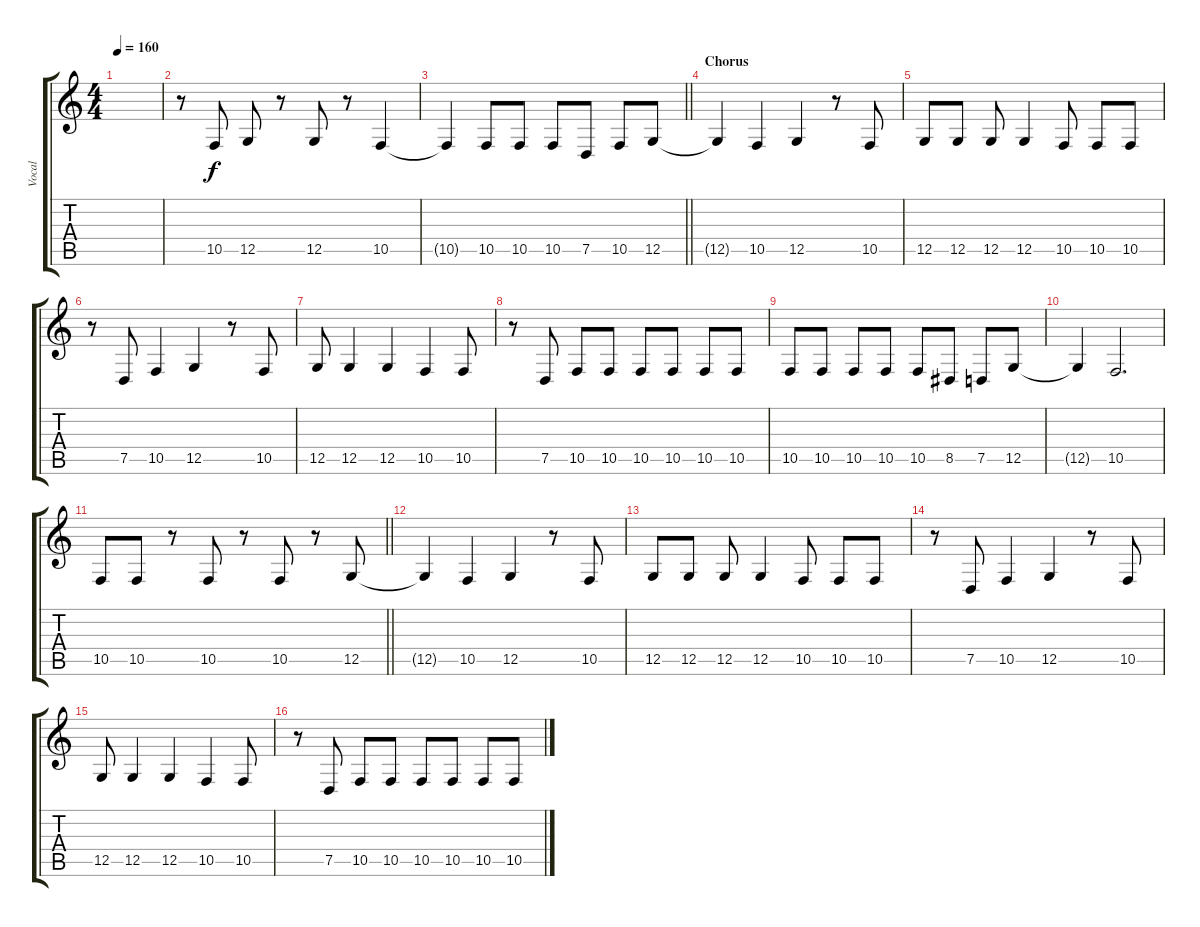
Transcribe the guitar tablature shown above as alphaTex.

\track ("Vocal" "Vocal") {instrument clarinet}
\staff {score tabs}
\tuning (D4 A3 F3 C3 G2 C2) {hide}
\ts (4 4)
\tempo 160
\clef g2
\ks c
|
r.8 10.5.8 12.5.8 r.8 12.5.8 r.8 10.5.4 |
\barLineRight lightlight
10.5{t}.4 10.5.8 10.5.8 10.5.8 7.5.8 10.5.8 12.5.8 |
\section ("" "Chorus")
12.5{t}.4 10.5.4 12.5.4 r.8 10.5.8 |
12.5.8 12.5.8 12.5.8 12.5.4 10.5.8 10.5.8 10.5.8 |
r.8 7.5.8 10.5.4 12.5.4 r.8 10.5.8 |
12.5.8 12.5.4 12.5.4 10.5.4 10.5.8 |
r.8 7.5.8 10.5.8 10.5.8 10.5.8 10.5.8 10.5.8 10.5.8 |
10.5.8 10.5.8 10.5.8 10.5.8 10.5.8 8.5.8 7.5.8 12.5.8 |
12.5{t}.4 10.5.2{d} |
\barLineRight lightlight
10.5.8 10.5.8 r.8 10.5.8 r.8 10.5.8 r.8 12.5.8 |
12.5{t}.4 10.5.4 12.5.4 r.8 10.5.8 |
12.5.8 12.5.8 12.5.8 12.5.4 10.5.8 10.5.8 10.5.8 |
r.8 7.5.8 10.5.4 12.5.4 r.8 10.5.8 |
12.5.8 12.5.4 12.5.4 10.5.4 10.5.8 |
r.8 7.5.8 10.5.8 10.5.8 10.5.8 10.5.8 10.5.8 10.5.8
